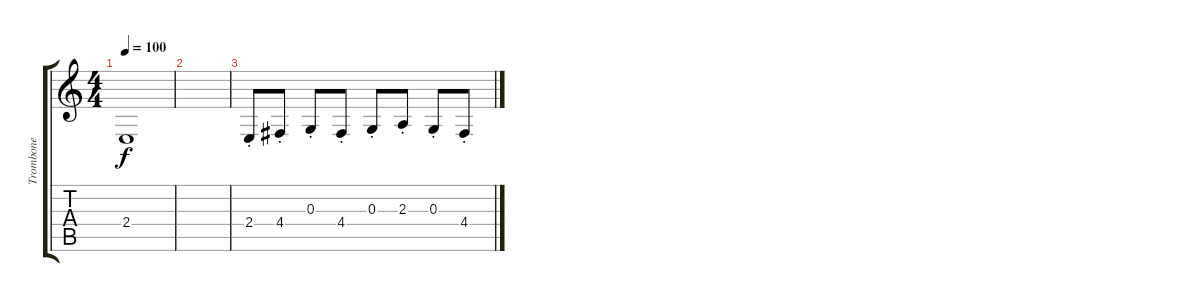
\track ("Trombone" "Trombone") {instrument trombone}
\staff {score tabs}
\tuning (E4 B3 G3 D3 A2 E2) {hide}
\ts (4 4)
\tempo 100
\clef g2
\ks c
2.4.1{dy f instrument trombone} |
|
2.4{st}.8 4.4{st}.8 0.3{st}.8 4.4{st}.8 0.3{st}.8 2.3{st}.8 0.3{st}.8 4.4{st}.8
